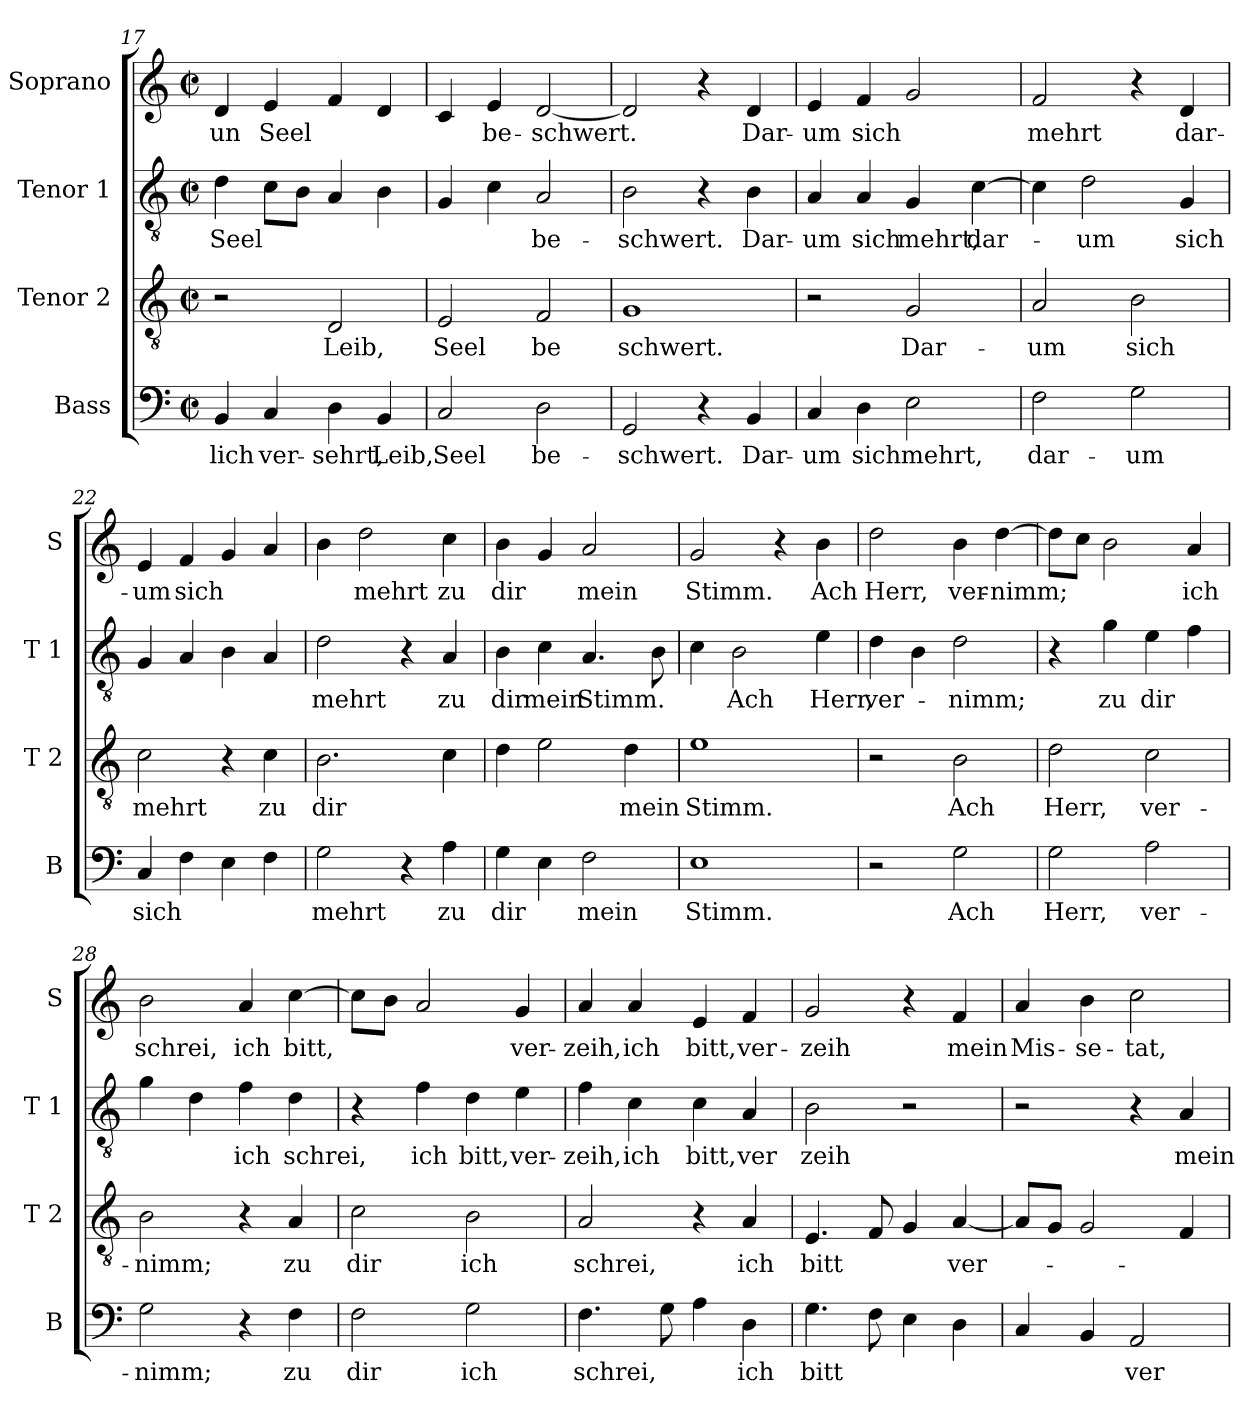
**kern	**text	**kern	**text	**kern	**text	**kern	**text
*part4	*part4	*part3	*part3	*part2	*part2	*part1	*part1
*staff4	*staff4	*staff3	*staff3	*staff2	*staff2	*staff1	*staff1
*I"Bass	*	*I"Tenor 2	*	*I"Tenor 1	*	*I"Soprano	*
*I'B	*	*I'T 2	*	*I'T 1	*	*I'S	*
*clefF4	*	*clefGv2	*	*clefGv2	*	*clefG2	*
*k[]	*	*k[]	*	*k[]	*	*k[]	*
*C:	*	*C:	*	*C:	*	*C:	*
*M2/2	*	*M2/2	*	*M2/2	*	*M2/2	*
*met(c|)	*	*met(c|)	*	*met(c|)	*	*met(c|)	*
=17	=17	=17	=17	=17	=17	=17	=17
!	!LO:LY:b	!	!	!	!LO:LY:b	!	!LO:LY:b
4BB/	-lich	2r	.	4d\	Seel	4d/	un
!	!LO:LY:b	!	!	!	!	!	!LO:LY:b
4C/	ver-	.	.	8c\L	.	4e/	Seel
.	.	.	.	8B\J	.	.	.
!	!LO:LY:b	!	!LO:LY:b	!	!	!	!
4D\	-sehrt,	2D/	Leib,	4A/	.	4f/	.
!	!LO:LY:b	!	!	!	!	!	!
4BB/	Leib,	.	.	4B\	.	4d/	.
=18	=18	=18	=18	=18	=18	=18	=18
!	!LO:LY:b	!	!LO:LY:b	!	!	!	!
2C/	Seel	2E/	Seel	4G/	.	4c/	.
!	!	!	!	!	!	!	!LO:LY:b
.	.	.	.	4c\	.	4e/	be-
!	!LO:LY:b	!	!LO:LY:b	!	!LO:LY:b	!	!LO:LY:b
2D\	be-	2F/	be	2A/	be-	[2d/	-schwert.
!!LO:LB:g=z
=19	=19	=19	=19	=19	=19	=19	=19
!	!LO:LY:b	!	!LO:LY:b	!	!LO:LY:b	!	!
2GG/	-schwert.	1G	schwert.	2B\	-schwert.	2d/]	.
4r	.	.	.	4r	.	4r	.
!	!LO:LY:b	!	!	!	!LO:LY:b	!	!LO:LY:b
4BB/	Dar-	.	.	4B\	Dar-	4d/	Dar-
=20	=20	=20	=20	=20	=20	=20	=20
!	!LO:LY:b	!	!	!	!LO:LY:b	!	!LO:LY:b
4C/	-um	2r	.	4A/	-um	4e/	-um
!	!LO:LY:b	!	!	!	!LO:LY:b	!	!LO:LY:b
4D\	sich	.	.	4A/	sich	4f/	sich
!	!LO:LY:b	!	!LO:LY:b	!	!LO:LY:b	!	!
2E\	mehrt,	2G/	Dar-	4G/	mehrt,	2g/	.
!	!	!	!	!	!LO:LY:b	!	!
.	.	.	.	[4c\	dar-	.	.
=21	=21	=21	=21	=21	=21	=21	=21
!	!LO:LY:b	!	!LO:LY:b	!	!	!	!LO:LY:b
2F\	dar-	2A/	-um	4c\]	.	2f/	mehrt
!	!	!	!	!	!LO:LY:b	!	!
.	.	.	.	2d\	-um	.	.
!	!LO:LY:b	!	!LO:LY:b	!	!	!	!
2G\	-um	2B\	sich	.	.	4r	.
!	!	!	!	!	!LO:LY:b	!	!LO:LY:b
.	.	.	.	4G/	sich	4d/	dar-
=22	=22	=22	=22	=22	=22	=22	=22
!	!LO:LY:b	!	!LO:LY:b	!	!	!	!LO:LY:b
4C/	sich	2c\	mehrt	4G/	.	4e/	-um
!	!	!	!	!	!	!	!LO:LY:b
4F\	.	.	.	4A/	.	4f/	sich
4E\	.	4r	.	4B\	.	4g/	.
!	!	!	!LO:LY:b	!	!	!	!
4F\	.	4c\	zu	4A/	.	4a/	.
=23	=23	=23	=23	=23	=23	=23	=23
!	!LO:LY:b	!	!LO:LY:b	!	!LO:LY:b	!	!
2G\	mehrt	2.B\	dir	2d\	mehrt	4b\	.
!	!	!	!	!	!	!	!LO:LY:b
.	.	.	.	.	.	2dd\	mehrt
4r	.	.	.	4r	.	.	.
!	!LO:LY:b	!	!	!	!LO:LY:b	!	!LO:LY:b
4A\	zu	4c\	.	4A/	zu	4cc\	zu
=24	=24	=24	=24	=24	=24	=24	=24
!	!LO:LY:b	!	!	!	!LO:LY:b	!	!LO:LY:b
4G\	dir	4d\	.	4B\	dir	4b\	dir
!	!	!	!	!	!LO:LY:b	!	!
4E\	.	2e\	.	4c\	mein	4g/	.
!	!LO:LY:b	!	!	!	!LO:LY:b	!	!LO:LY:b
2F\	mein	.	.	4.A/	Stimm.	2a/	mein
!	!	!	!LO:LY:b	!	!	!	!
.	.	4d\	mein	.	.	.	.
.	.	.	.	8B\	.	.	.
!!LO:LB:g=z
=25	=25	=25	=25	=25	=25	=25	=25
!	!LO:LY:b	!	!LO:LY:b	!	!	!	!LO:LY:b
1E	Stimm.	1e	Stimm.	4c\	.	2g/	Stimm.
!	!	!	!	!	!LO:LY:b	!	!
.	.	.	.	2B\	Ach	.	.
.	.	.	.	.	.	4r	.
!	!	!	!	!	!LO:LY:b	!	!LO:LY:b
.	.	.	.	4e\	Herr,	4b\	Ach
=26	=26	=26	=26	=26	=26	=26	=26
!	!	!	!	!	!LO:LY:b	!	!LO:LY:b
2r	.	2r	.	4d\	ver-	2dd\	Herr,
.	.	.	.	4B\	.	.	.
!	!LO:LY:b	!	!LO:LY:b	!	!LO:LY:b	!	!LO:LY:b
2G\	Ach	2B\	Ach	2d\	-nimm;	4b\	ver-
!	!	!	!	!	!	!	!LO:LY:b
.	.	.	.	.	.	[4dd\	-nimm;
=27	=27	=27	=27	=27	=27	=27	=27
!	!LO:LY:b	!	!LO:LY:b	!	!	!	!
2G\	Herr,	2d\	Herr,	4r	.	8dd\L]	.
.	.	.	.	.	.	8cc\J	.
!	!	!	!	!	!LO:LY:b	!	!
.	.	.	.	4g\	zu	2b\	.
!	!LO:LY:b	!	!LO:LY:b	!	!LO:LY:b	!	!
2A\	ver-	2c\	ver-	4e\	dir	.	.
!	!	!	!	!	!	!	!LO:LY:b
.	.	.	.	4f\	.	4a/	ich
=28	=28	=28	=28	=28	=28	=28	=28
!	!LO:LY:b	!	!LO:LY:b	!	!	!	!LO:LY:b
2G\	-nimm;	2B\	-nimm;	4g\	.	2b\	schrei,
.	.	.	.	4d\	.	.	.
!	!	!	!	!	!LO:LY:b	!	!LO:LY:b
4r	.	4r	.	4f\	ich	4a/	ich
!	!LO:LY:b	!	!LO:LY:b	!	!LO:LY:b	!	!LO:LY:b
4F\	zu	4A/	zu	4d\	schrei,	[4cc\	bitt,
=29	=29	=29	=29	=29	=29	=29	=29
!	!LO:LY:b	!	!LO:LY:b	!	!	!	!
2F\	dir	2c\	dir	4r	.	8cc\L]	.
.	.	.	.	.	.	8b\J	.
!	!	!	!	!	!LO:LY:b	!	!
.	.	.	.	4f\	ich	2a/	.
!	!LO:LY:b	!	!LO:LY:b	!	!LO:LY:b	!	!
2G\	ich	2B\	ich	4d\	bitt,	.	.
!	!	!	!	!	!LO:LY:b	!	!LO:LY:b
.	.	.	.	4e\	ver-	4g/	ver-
=30	=30	=30	=30	=30	=30	=30	=30
!	!LO:LY:b	!	!LO:LY:b	!	!LO:LY:b	!	!LO:LY:b
4.F\	schrei,	2A/	schrei,	4f\	-zeih,	4a/	-zeih,
!	!	!	!	!	!LO:LY:b	!	!LO:LY:b
.	.	.	.	4c\	ich	4a/	ich
8G\	.	.	.	.	.	.	.
!	!	!	!	!	!LO:LY:b	!	!LO:LY:b
4A\	.	4r	.	4c\	bitt,	4e/	bitt,
!	!LO:LY:b	!	!LO:LY:b	!	!LO:LY:b	!	!LO:LY:b
4D\	ich	4A/	ich	4A/	ver	4f/	ver-
!!LO:PB:g=z
=31	=31	=31	=31	=31	=31	=31	=31
!	!LO:LY:b	!	!LO:LY:b	!	!LO:LY:b	!	!LO:LY:b
4.G\	bitt	4.E/	bitt	2B\	zeih	2g/	-zeih
8F\	.	8F/	.	.	.	.	.
4E\	.	4G/	.	2r	.	4r	.
!	!	!	!LO:LY:b	!	!	!	!LO:LY:b
4D\	.	[4A/	ver-	.	.	4f/	mein
=32	=32	=32	=32	=32	=32	=32	=32
!	!	!	!	!	!	!	!LO:LY:b
4C/	.	8A/L]	.	2r	.	4a/	Mis-
.	.	8G/J	.	.	.	.	.
!	!	!	!	!	!	!	!LO:LY:b
4BB/	.	2G/	.	.	.	4b\	-se-
!	!LO:LY:b	!	!	!	!	!	!LO:LY:b
2AA/	ver-	.	.	4r	.	2cc\	-tat,
!	!	!	!	!	!LO:LY:b	!	!
.	.	4F/	.	4A/	mein	.	.
=	=	=	=	=	=	=	=
*-	*-	*-	*-	*-	*-	*-	*-
